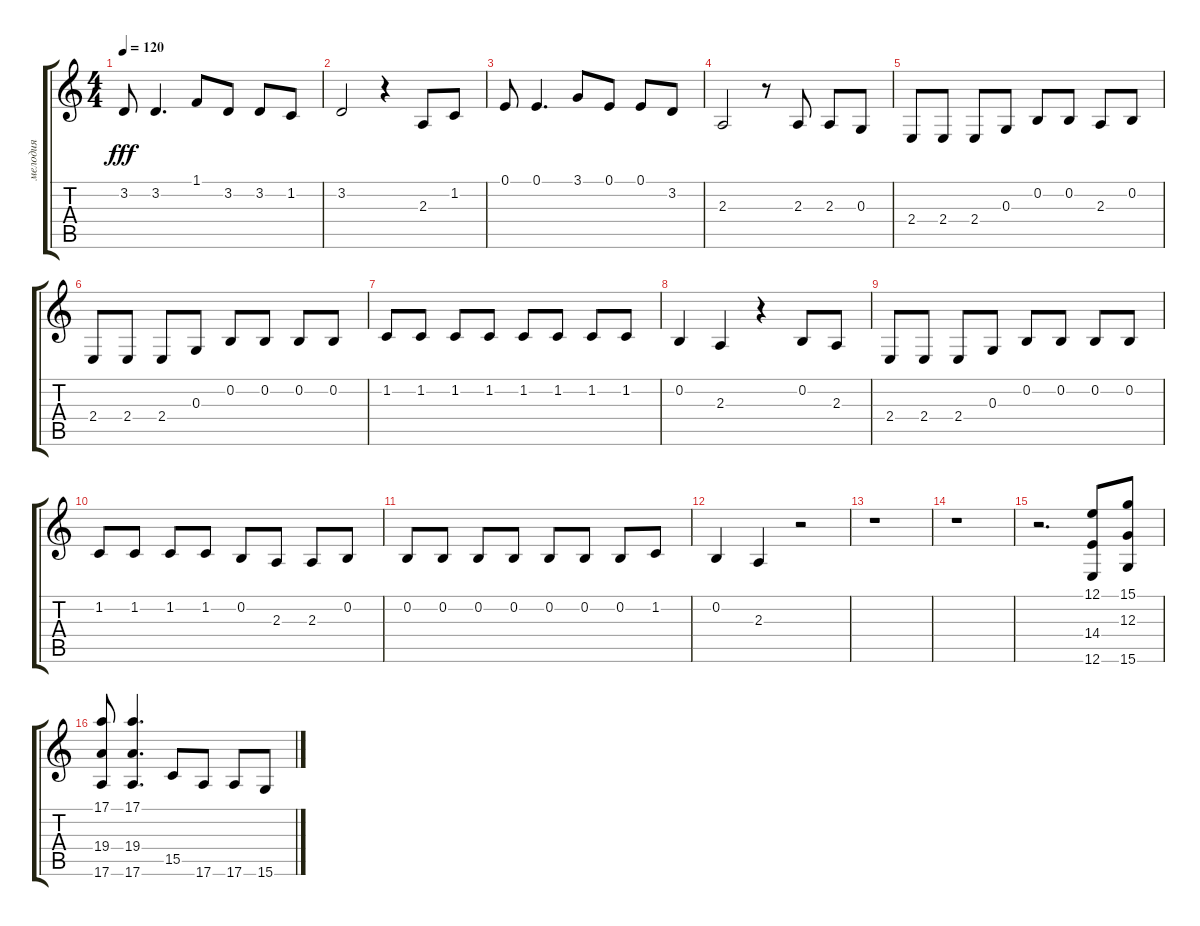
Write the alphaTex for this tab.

\track ("мелодия" "мелодия") {instrument acousticgrandpiano}
\staff {score tabs}
\tuning (E4 B3 G3 D3 A2 E2) {hide}
\ts (4 4)
\tempo 120
\clef g2
\ks c
3.2.8{dy fff} 3.2.4{d} 1.1.8 3.2.8 3.2.8 1.2.8 |
3.2.2 r.4 2.3.8 1.2.8 |
0.1.8 0.1.4{d} 3.1.8 0.1.8 0.1.8 3.2.8 |
2.3.2 r.8 2.3.8 2.3.8 0.3.8 |
2.4.8 2.4.8 2.4.8 0.3.8 0.2.8 0.2.8 2.3.8 0.2.8 |
2.4.8 2.4.8 2.4.8 0.3.8 0.2.8 0.2.8 0.2.8 0.2.8 |
1.2.8 1.2.8 1.2.8 1.2.8 1.2.8 1.2.8 1.2.8 1.2.8 |
0.2.4 2.3.4 r.4 0.2.8 2.3.8 |
2.4.8 2.4.8 2.4.8 0.3.8 0.2.8 0.2.8 0.2.8 0.2.8 |
1.2.8 1.2.8 1.2.8 1.2.8 0.2.8 2.3.8 2.3.8 0.2.8 |
0.2.8 0.2.8 0.2.8 0.2.8 0.2.8 0.2.8 0.2.8 1.2.8 |
0.2.4 2.3.4 r.2 |
r.1 |
r.1 |
r.2{d} (12.1 14.4 12.6).8 (15.1 12.3 15.6).8 |
(17.1 19.4 17.6).8 (17.1 19.4 17.6).4{d} 15.5.8 17.6.8 17.6.8 15.6.8
